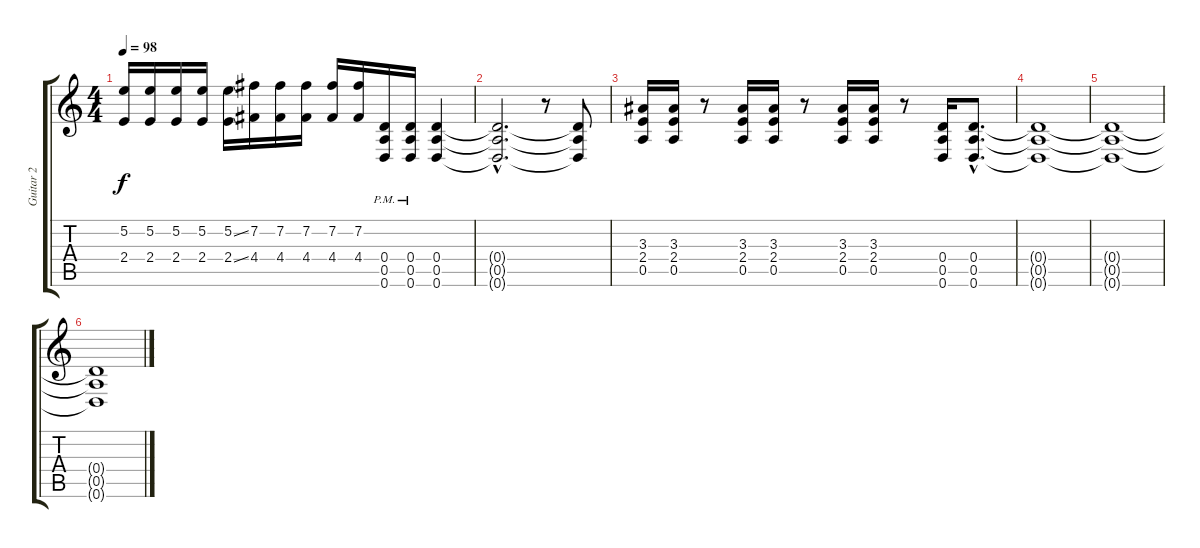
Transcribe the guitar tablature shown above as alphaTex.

\track ("Guitar 2" "Guitar 2") {instrument overdrivenguitar}
\staff {score tabs}
\tuning (E4 B3 G3 D3 A2 D2) {hide}
\ts (4 4)
\tempo 98
\clef g2
\ks c
(5.2 2.4).16{dy f} (5.2 2.4).16 (5.2 2.4).16 (5.2 2.4).16 (5.2{ss} 2.4{ss}).16 (7.2 4.4).16 (7.2 4.4).16 (7.2 4.4).16 (7.2 4.4).16 (7.2 4.4).16 (0.4{pm} 0.5{pm} 0.6{pm}).16{instrument electricguitarmuted} (0.4{pm} 0.5{pm} 0.6{pm}).16 (0.4 0.5 0.6).4{instrument distortionguitar} |
(0.4{hac t} 0.5{hac t} 0.6{hac t}).2{d} r.8 (0.4{t} 0.5{t} 0.6{t}).8 |
(3.3 2.4 0.5).16 (3.3 2.4 0.5).16 r.8 (3.3 2.4 0.5).16 (3.3 2.4 0.5).16 r.8 (3.3 2.4 0.5).16 (3.3 2.4 0.5).16 r.8 (0.4 0.5 0.6).16 (0.4{hac} 0.5{hac} 0.6{hac}).8{d} |
(0.4{t} 0.5{t} 0.6{t}).1 |
(0.4{t} 0.5{t} 0.6{t}).1 |
(0.4{t} 0.5{t} 0.6{t}).1
